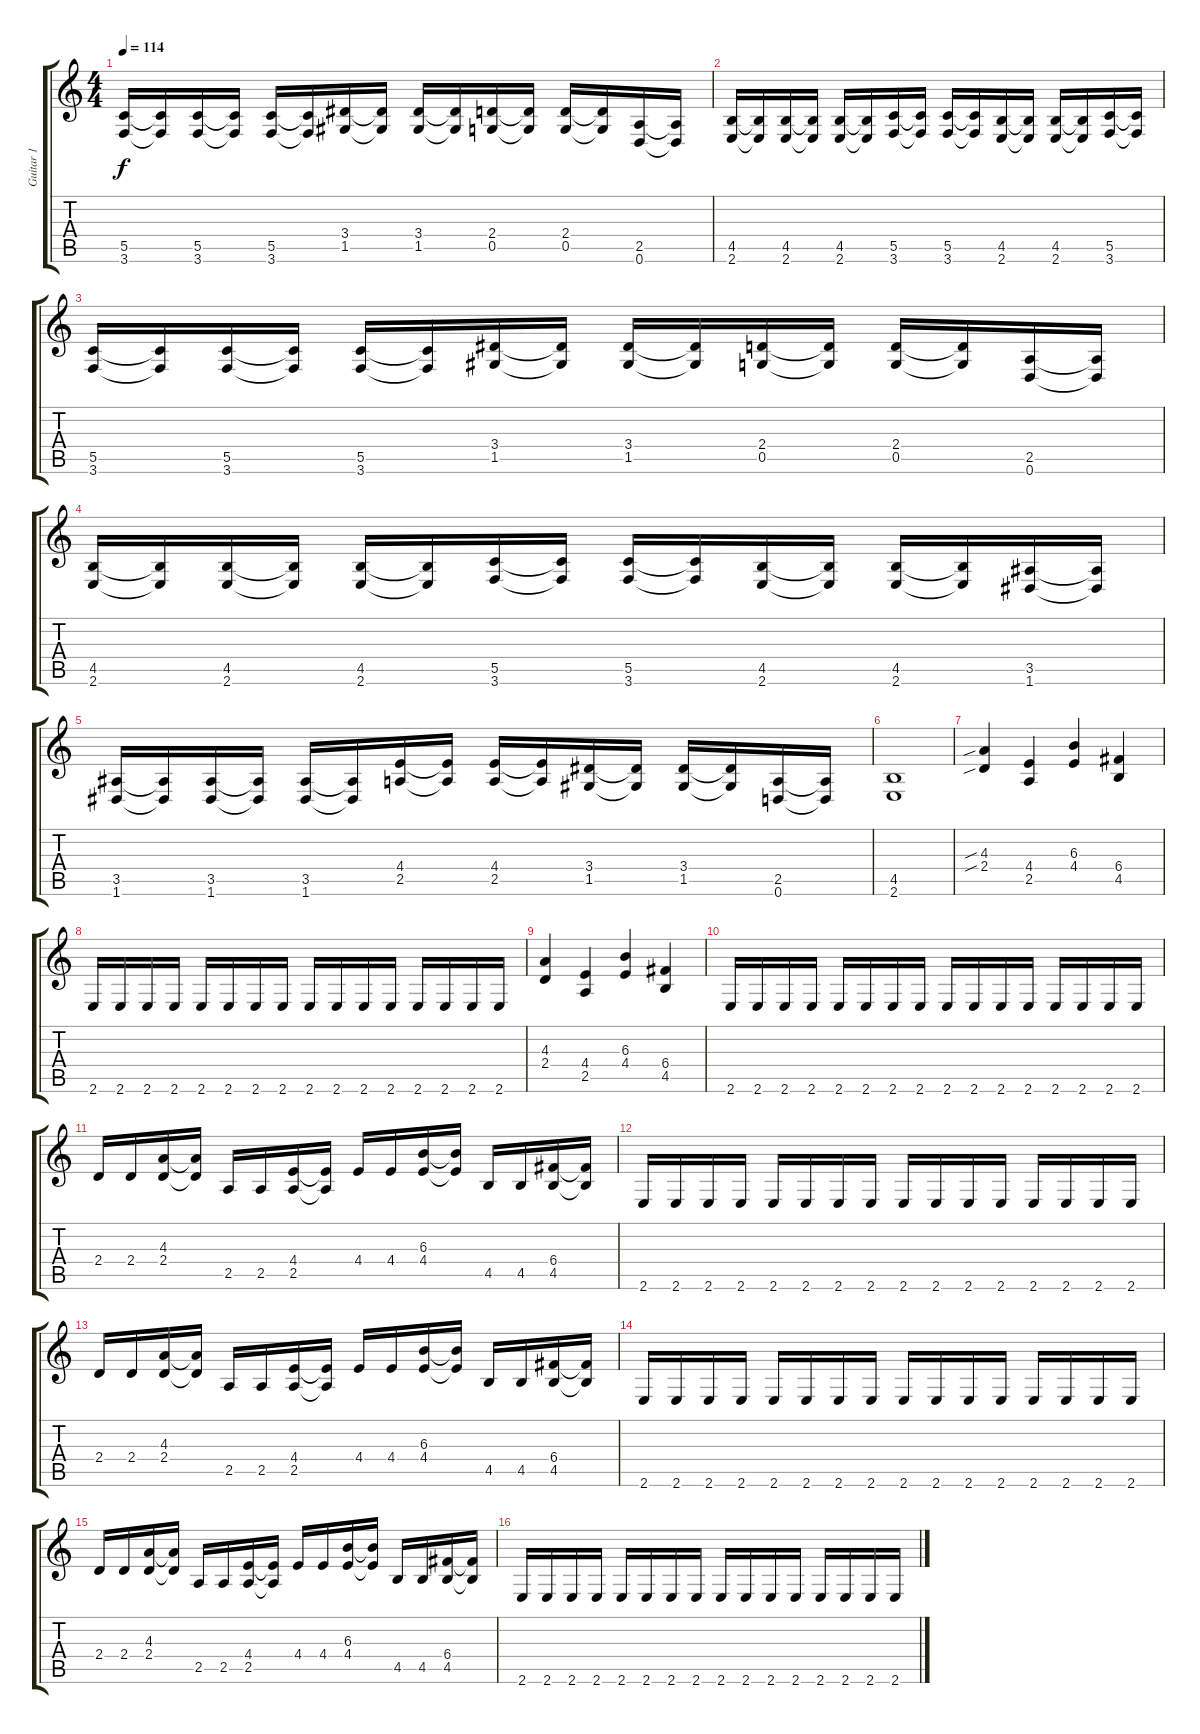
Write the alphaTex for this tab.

\track ("Guitar 1" "Guitar 1") {instrument distortionguitar}
\staff {score tabs}
\tuning (D4 A3 F3 C3 G2 D2) {hide}
\ts (4 4)
\tempo 114
\clef g2
\ks c
(5.5 3.6).16{dy f} (5.5{t} 3.6{t}).16 (5.5 3.6).16 (5.5{t} 3.6{t}).16 (5.5 3.6).16 (5.5{t} 3.6{t}).16 (3.4 1.5).16 (3.4{t} 1.5{t}).16 (3.4 1.5).16 (3.4{t} 1.5{t}).16 (2.4 0.5).16 (2.4{t} 0.5{t}).16 (2.4 0.5).16 (2.4{t} 0.5{t}).16 (2.5 0.6).16 (2.5{t} 0.6{t}).16 |
(4.5 2.6).16 (4.5{t} 2.6{t}).16 (4.5 2.6).16 (4.5{t} 2.6{t}).16 (4.5 2.6).16 (4.5{t} 2.6{t}).16 (5.5 3.6).16 (5.5{t} 3.6{t}).16 (5.5 3.6).16 (5.5{t} 3.6{t}).16 (4.5 2.6).16 (4.5{t} 2.6{t}).16 (4.5 2.6).16 (4.5{t} 2.6{t}).16 (5.5 3.6).16 (5.5{t} 3.6{t}).16 |
(5.5 3.6).16 (5.5{t} 3.6{t}).16 (5.5 3.6).16 (5.5{t} 3.6{t}).16 (5.5 3.6).16 (5.5{t} 3.6{t}).16 (3.4 1.5).16 (3.4{t} 1.5{t}).16 (3.4 1.5).16 (3.4{t} 1.5{t}).16 (2.4 0.5).16 (2.4{t} 0.5{t}).16 (2.4 0.5).16 (2.4{t} 0.5{t}).16 (2.5 0.6).16 (2.5{t} 0.6{t}).16 |
(4.5 2.6).16 (4.5{t} 2.6{t}).16 (4.5 2.6).16 (4.5{t} 2.6{t}).16 (4.5 2.6).16 (4.5{t} 2.6{t}).16 (5.5 3.6).16 (5.5{t} 3.6{t}).16 (5.5 3.6).16 (5.5{t} 3.6{t}).16 (4.5 2.6).16 (4.5{t} 2.6{t}).16 (4.5 2.6).16 (4.5{t} 2.6{t}).16 (3.5 1.6).16 (3.5{t} 1.6{t}).16 |
(3.5 1.6).16 (3.5{t} 1.6{t}).16 (3.5 1.6).16 (3.5{t} 1.6{t}).16 (3.5 1.6).16 (3.5{t} 1.6{t}).16 (4.4 2.5).16 (4.4{t} 2.5{t}).16 (4.4 2.5).16 (4.4{t} 2.5{t}).16 (3.4 1.5).16 (3.4{t} 1.5{t}).16 (3.4 1.5).16 (3.4{t} 1.5{t}).16 (2.5 0.6).16 (2.5{t} 0.6{t}).16 |
(4.5 2.6).1 |
(4.3{sib} 2.4{sib}).4 (4.4 2.5).4 (6.3 4.4).4 (6.4 4.5).4 |
2.6.16 2.6.16 2.6.16 2.6.16 2.6.16 2.6.16 2.6.16 2.6.16 2.6.16 2.6.16 2.6.16 2.6.16 2.6.16 2.6.16 2.6.16 2.6.16 |
(4.3 2.4).4 (4.4 2.5).4 (6.3 4.4).4 (6.4 4.5).4 |
2.6.16 2.6.16 2.6.16 2.6.16 2.6.16 2.6.16 2.6.16 2.6.16 2.6.16 2.6.16 2.6.16 2.6.16 2.6.16 2.6.16 2.6.16 2.6.16 |
2.4.16 2.4.16 (4.3 2.4).16 (4.3{t} 2.4{t}).16 2.5.16 2.5.16 (4.4 2.5).16 (4.4{t} 2.5{t}).16 4.4.16 4.4.16 (6.3 4.4).16 (6.3{t} 4.4{t}).16 4.5.16 4.5.16 (6.4 4.5).16 (6.4{t} 4.5{t}).16 |
2.6.16 2.6.16 2.6.16 2.6.16 2.6.16 2.6.16 2.6.16 2.6.16 2.6.16 2.6.16 2.6.16 2.6.16 2.6.16 2.6.16 2.6.16 2.6.16 |
2.4.16 2.4.16 (4.3 2.4).16 (4.3{t} 2.4{t}).16 2.5.16 2.5.16 (4.4 2.5).16 (4.4{t} 2.5{t}).16 4.4.16 4.4.16 (6.3 4.4).16 (6.3{t} 4.4{t}).16 4.5.16 4.5.16 (6.4 4.5).16 (6.4{t} 4.5{t}).16 |
2.6.16 2.6.16 2.6.16 2.6.16 2.6.16 2.6.16 2.6.16 2.6.16 2.6.16 2.6.16 2.6.16 2.6.16 2.6.16 2.6.16 2.6.16 2.6.16 |
2.4.16 2.4.16 (4.3 2.4).16 (4.3{t} 2.4{t}).16 2.5.16 2.5.16 (4.4 2.5).16 (4.4{t} 2.5{t}).16 4.4.16 4.4.16 (6.3 4.4).16 (6.3{t} 4.4{t}).16 4.5.16 4.5.16 (6.4 4.5).16 (6.4{t} 4.5{t}).16 |
2.6.16 2.6.16 2.6.16 2.6.16 2.6.16 2.6.16 2.6.16 2.6.16 2.6.16 2.6.16 2.6.16 2.6.16 2.6.16 2.6.16 2.6.16 2.6.16
